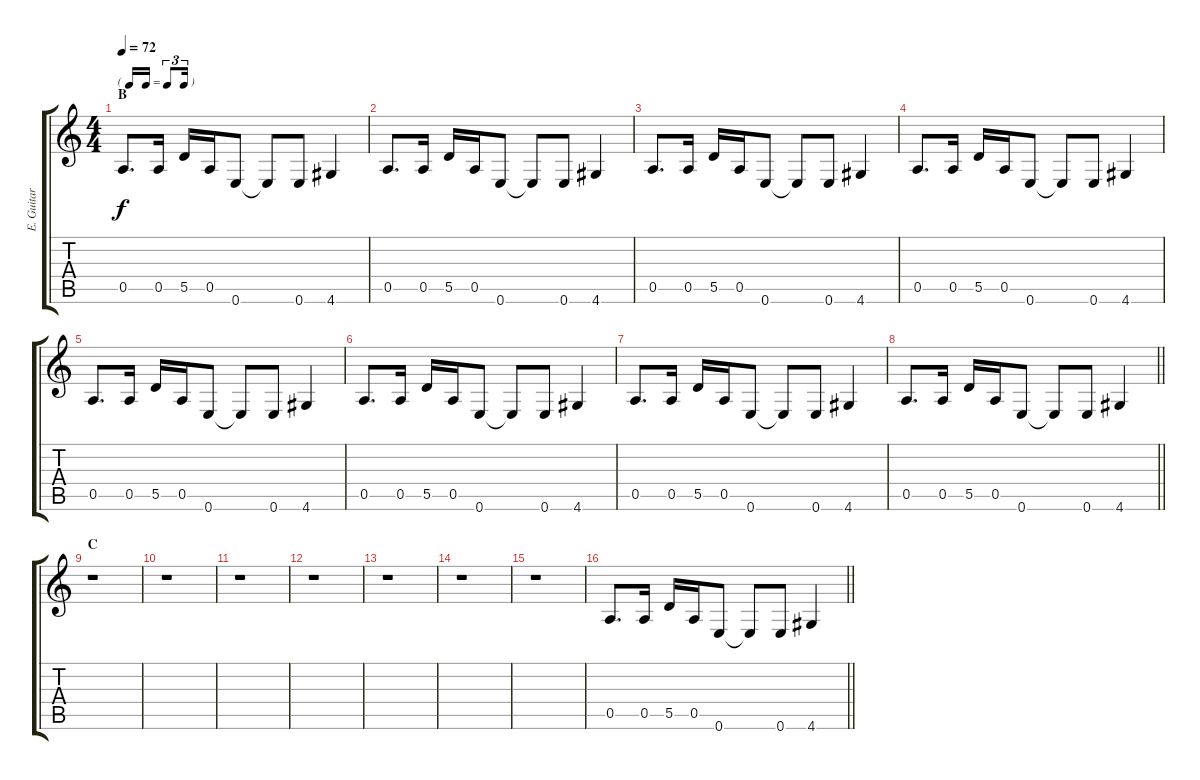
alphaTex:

\track ("E. Guitar III" "E. Guitar ") {instrument overdrivenguitar}
\staff {score tabs}
\tuning (E4 B3 G3 D3 A2 E2) {hide}
\ts (4 4)
\tf triplet16th
\section ("" "B")
\tempo 72
\clef g2
\ks c
0.5.8{d dy f} 0.5.16 5.5.16 0.5.16 0.6.8 0.6{t}.8 0.6.8 4.6.4 |
0.5.8{d} 0.5.16 5.5.16 0.5.16 0.6.8 0.6{t}.8 0.6.8 4.6.4 |
0.5.8{d} 0.5.16 5.5.16 0.5.16 0.6.8 0.6{t}.8 0.6.8 4.6.4 |
0.5.8{d} 0.5.16 5.5.16 0.5.16 0.6.8 0.6{t}.8 0.6.8 4.6.4 |
0.5.8{d} 0.5.16 5.5.16 0.5.16 0.6.8 0.6{t}.8 0.6.8 4.6.4 |
0.5.8{d} 0.5.16 5.5.16 0.5.16 0.6.8 0.6{t}.8 0.6.8 4.6.4 |
0.5.8{d} 0.5.16 5.5.16 0.5.16 0.6.8 0.6{t}.8 0.6.8 4.6.4 |
\barLineRight lightlight
0.5.8{d} 0.5.16 5.5.16 0.5.16 0.6.8 0.6{t}.8 0.6.8 4.6.4 |
\section ("" "C")
r.1 |
r.1 |
r.1 |
r.1 |
r.1 |
r.1 |
r.1 |
\barLineRight lightlight
0.5.8{d} 0.5.16 5.5.16 0.5.16 0.6.8 0.6{t}.8 0.6.8 4.6.4
